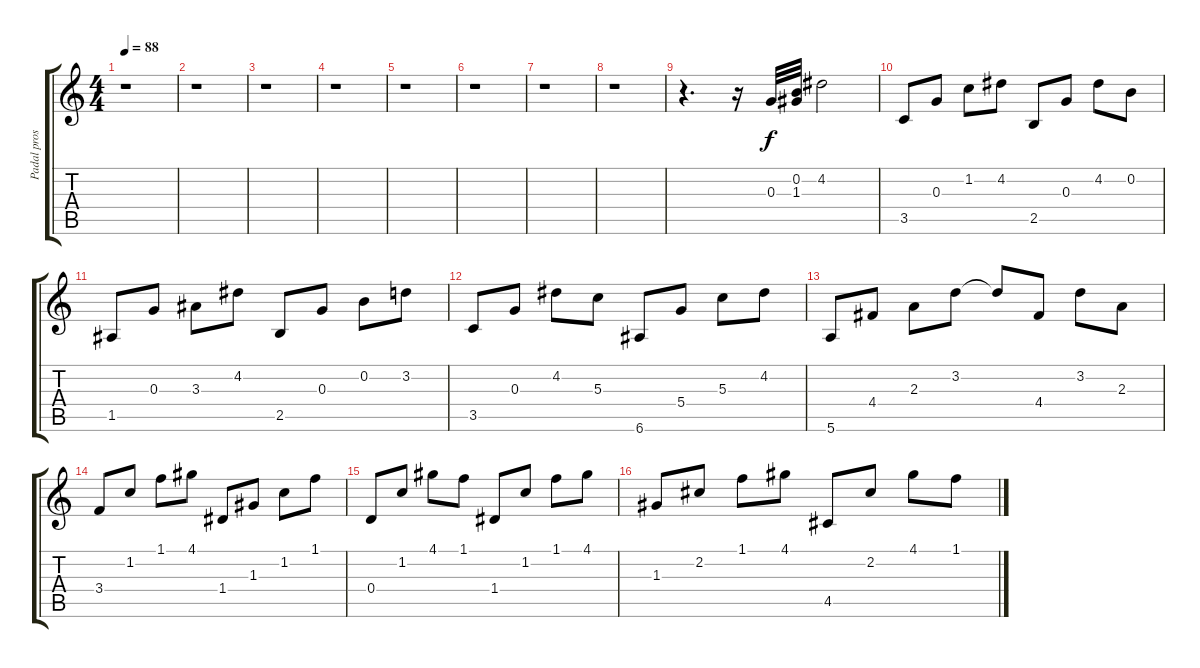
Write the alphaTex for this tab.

\track ("Padal proshlogodnij sneg" "Padal pros") {instrument acousticguitarnylon}
\staff {score tabs}
\tuning (E4 B3 G3 D3 A2 E2) {hide}
\ts (4 4)
\tempo 88
\clef g2
\ks c
r.1{dy f instrument acousticguitarnylon} |
r.1 |
r.1 |
r.1 |
r.1 |
r.1 |
r.1 |
r.1 |
r.4{d} r.16 0.3.32 (0.2 1.3).32 4.2.2 |
3.5.8 0.3.8 1.2.8 4.2.8 2.5.8 0.3.8 4.2.8 0.2.8 |
1.5.8 0.3.8 3.3.8 4.2.8 2.5.8 0.3.8 0.2.8 3.2.8 |
3.5.8 0.3.8 4.2.8 5.3.8 6.6.8 5.4.8 5.3.8 4.2.8 |
5.6.8 4.4.8 2.3.8 3.2.8 3.2{t}.8 4.4.8 3.2.8 2.3.8 |
3.4.8 1.2.8 1.1.8 4.1.8 1.4.8 1.3.8 1.2.8 1.1.8 |
0.4.8 1.2.8 4.1.8 1.1.8 1.4.8 1.2.8 1.1.8 4.1.8 |
1.3.8 2.2.8 1.1.8 4.1.8 4.5.8 2.2.8 4.1.8 1.1.8
